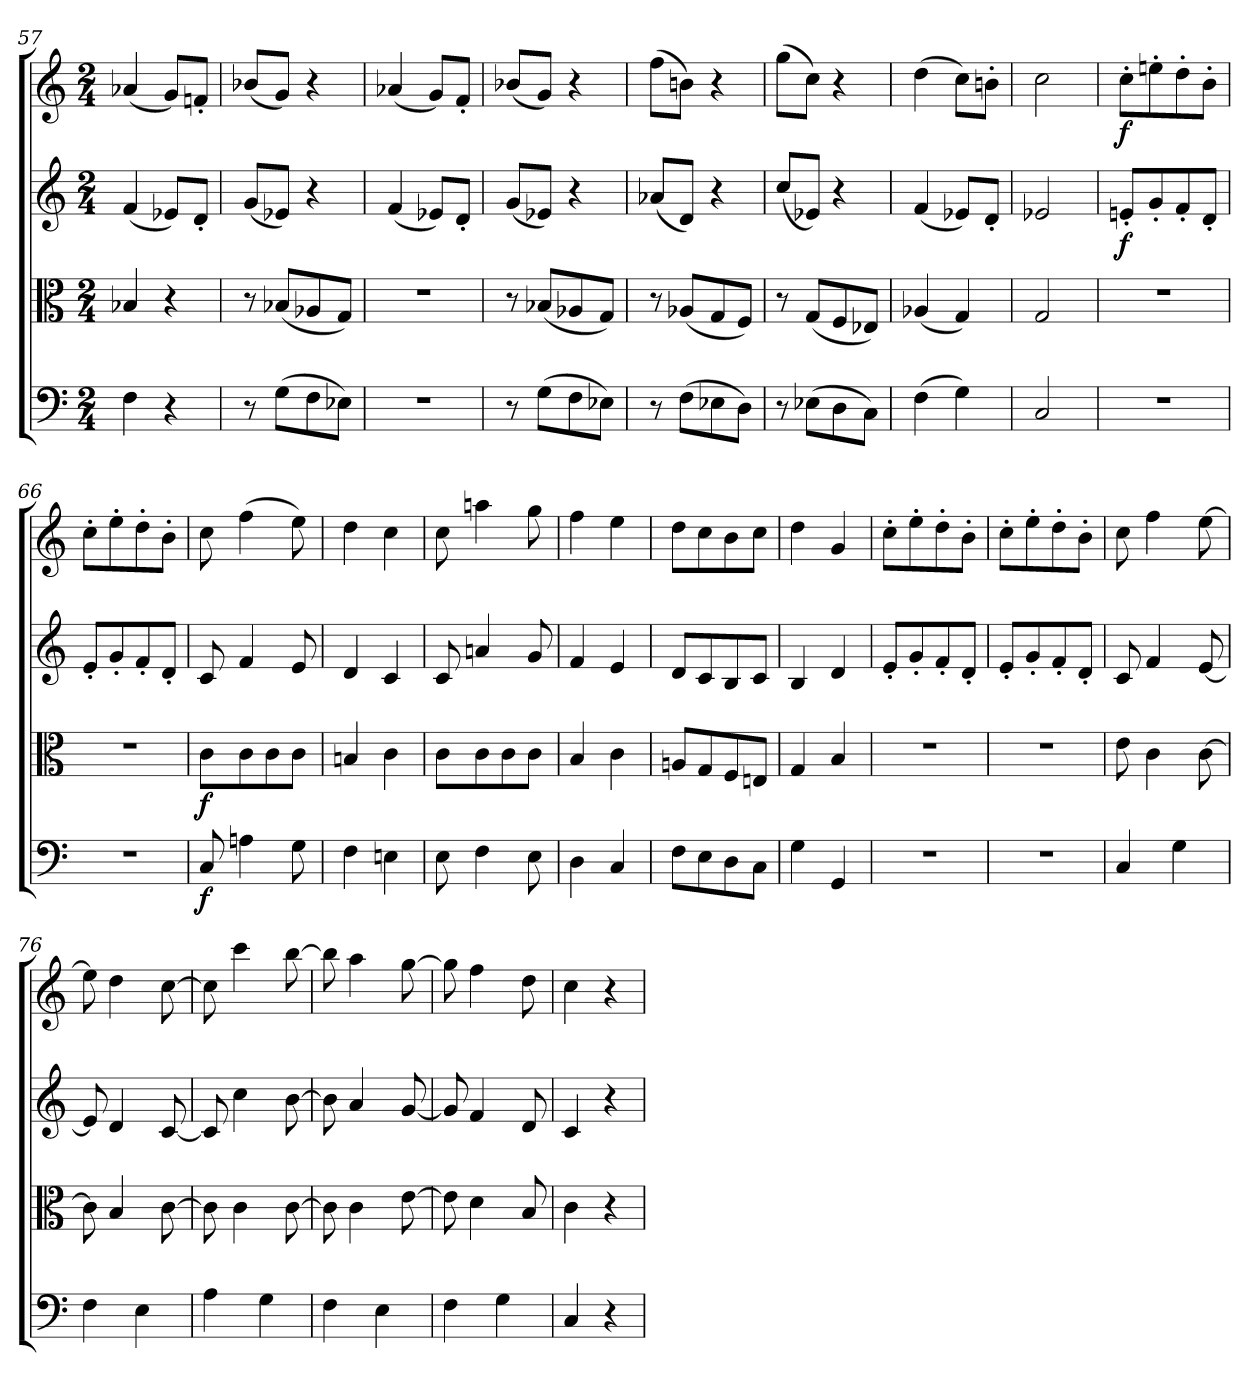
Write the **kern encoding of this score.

**kern	**dynam	**kern	**dynam	**kern	**dynam	**kern	**dynam
*part4	*part4	*part3	*part3	*part2	*part2	*part1	*part1
*staff4	*staff4	*staff3	*staff3	*staff2	*staff2	*staff1	*staff1
*clefF4	*	*clefC3	*	*clefG2	*	*clefG2	*
*k[]	*	*k[]	*	*k[]	*	*k[]	*
*C:	*	*C:	*	*C:	*	*C:	*
*M2/4	*	*M2/4	*	*M2/4	*	*M2/4	*
=57	=57	=57	=57	=57	=57	=57	=57
4F\	.	4B-X/	.	(4f/	.	(4a-X/	.
4r	.	4r	.	8e-X/L)	.	8g/L)	.
.	.	.	.	8d'/J	.	8fn'/J	.
=58	=58	=58	=58	=58	=58	=58	=58
8r	.	8r	.	(8g/L	.	(8b-X/L	.
(8G\L	.	(8B-X/L	.	8e-X/J)	.	8g/J)	.
8F\	.	8A-X/	.	4r	.	4r	.
8E-X\J)	.	8G/J)	.	.	.	.	.
=59	=59	=59	=59	=59	=59	=59	=59
2r	.	2r	.	(4f/	.	(4a-X/	.
.	.	.	.	8e-X/L)	.	8g/L)	.
.	.	.	.	8d'/J	.	8f'/J	.
=60	=60	=60	=60	=60	=60	=60	=60
8r	.	8r	.	(8g/L	.	(8b-X/L	.
(8G\L	.	(8B-X/L	.	8e-X/J)	.	8g/J)	.
8F\	.	8A-X/	.	4r	.	4r	.
8E-X\J)	.	8G/J)	.	.	.	.	.
=61	=61	=61	=61	=61	=61	=61	=61
8r	.	8r	.	(8a-X/L	.	(8ff\L	.
(8F\L	.	(8A-X/L	.	8d/J)	.	8bn\J)	.
8E-X\	.	8G/	.	4r	.	4r	.
8D\J)	.	8F/J)	.	.	.	.	.
=62	=62	=62	=62	=62	=62	=62	=62
8r	.	8r	.	(8cc/L	.	(8gg\L	.
(8E-X\L	.	(8G/L	.	8e-X/J)	.	8cc\J)	.
8D\	.	8F/	.	4r	.	4r	.
8C\J)	.	8E-X/J)	.	.	.	.	.
=63	=63	=63	=63	=63	=63	=63	=63
(4F\	.	(4A-X/	.	(4f/	.	(4dd\	.
4G\)	.	4G/)	.	8e-X/L)	.	8cc\L)	.
.	.	.	.	8d'/J	.	8bn'\J	.
=64	=64	=64	=64	=64	=64	=64	=64
2C/	.	2G/	.	2e-X/	.	2cc\	.
=65	=65	=65	=65	=65	=65	=65	=65
2r	.	2r	.	8en'/L	f	8cc'\L	f
.	.	.	.	8g'/	.	8een'\	.
.	.	.	.	8f'/	.	8dd'\	.
.	.	.	.	8d'/J	.	8b'\J	.
=66	=66	=66	=66	=66	=66	=66	=66
2r	.	2r	.	8e'/L	.	8cc'\L	.
.	.	.	.	8g'/	.	8ee'\	.
.	.	.	.	8f'/	.	8dd'\	.
.	.	.	.	8d'/J	.	8b'\J	.
=67	=67	=67	=67	=67	=67	=67	=67
8C/	f	8c\L	f	8c/	.	8cc\	.
4An\	.	8c\	.	4f/	.	(4ff\	.
.	.	8c\	.	.	.	.	.
8G\	.	8c\J	.	8e/	.	8ee\)	.
=68	=68	=68	=68	=68	=68	=68	=68
4F\	.	4Bn/	.	4d/	.	4dd\	.
4En\	.	4c\	.	4c/	.	4cc\	.
=69	=69	=69	=69	=69	=69	=69	=69
8E\	.	8c\L	.	8c/	.	8cc\	.
4F\	.	8c\	.	4an/	.	4aan\	.
.	.	8c\	.	.	.	.	.
8E\	.	8c\J	.	8g/	.	8gg\	.
=70	=70	=70	=70	=70	=70	=70	=70
4D\	.	4B/	.	4f/	.	4ff\	.
4C/	.	4c\	.	4e/	.	4ee\	.
=71	=71	=71	=71	=71	=71	=71	=71
8F\L	.	8An/L	.	8d/L	.	8dd\L	.
8E\	.	8G/	.	8c/	.	8cc\	.
8D\	.	8F/	.	8B/	.	8b\	.
8C\J	.	8En/J	.	8c/J	.	8cc\J	.
=72	=72	=72	=72	=72	=72	=72	=72
4G\	.	4G/	.	4B/	.	4dd\	.
4GG/	.	4B/	.	4d/	.	4g/	.
=73	=73	=73	=73	=73	=73	=73	=73
2r	.	2r	.	8e'/L	.	8cc'\L	.
.	.	.	.	8g'/	.	8ee'\	.
.	.	.	.	8f'/	.	8dd'\	.
.	.	.	.	8d'/J	.	8b'\J	.
=74	=74	=74	=74	=74	=74	=74	=74
2r	.	2r	.	8e'/L	.	8cc'\L	.
.	.	.	.	8g'/	.	8ee'\	.
.	.	.	.	8f'/	.	8dd'\	.
.	.	.	.	8d'/J	.	8b'\J	.
=75	=75	=75	=75	=75	=75	=75	=75
4C/	.	8e\	.	8c/	.	8cc\	.
.	.	4c\	.	4f/	.	4ff\	.
4G\	.	.	.	.	.	.	.
.	.	[8c\	.	[8e/	.	[8ee\	.
=76	=76	=76	=76	=76	=76	=76	=76
4F\	.	8c\]	.	8e/]	.	8ee\]	.
.	.	4B/	.	4d/	.	4dd\	.
4E\	.	.	.	.	.	.	.
.	.	[8c\	.	[8c/	.	[8cc\	.
=77	=77	=77	=77	=77	=77	=77	=77
4A\	.	8c\]	.	8c/]	.	8cc\]	.
.	.	4c\	.	4cc\	.	4ccc\	.
4G\	.	.	.	.	.	.	.
.	.	[8c\	.	[8b\	.	[8bb\	.
=78	=78	=78	=78	=78	=78	=78	=78
4F\	.	8c\]	.	8b\]	.	8bb\]	.
.	.	4c\	.	4a/	.	4aa\	.
4E\	.	.	.	.	.	.	.
.	.	[8e\	.	[8g/	.	[8gg\	.
=79	=79	=79	=79	=79	=79	=79	=79
4F\	.	8e\]	.	8g/]	.	8gg\]	.
.	.	4d\	.	4f/	.	4ff\	.
4G\	.	.	.	.	.	.	.
.	.	8B/	.	8d/	.	8dd\	.
=80	=80	=80	=80	=80	=80	=80	=80
4C/	.	4c\	.	4c/	.	4cc\	.
4r	.	4r	.	4r	.	4r	.
=	=	=	=	=	=	=	=
*-	*-	*-	*-	*-	*-	*-	*-
